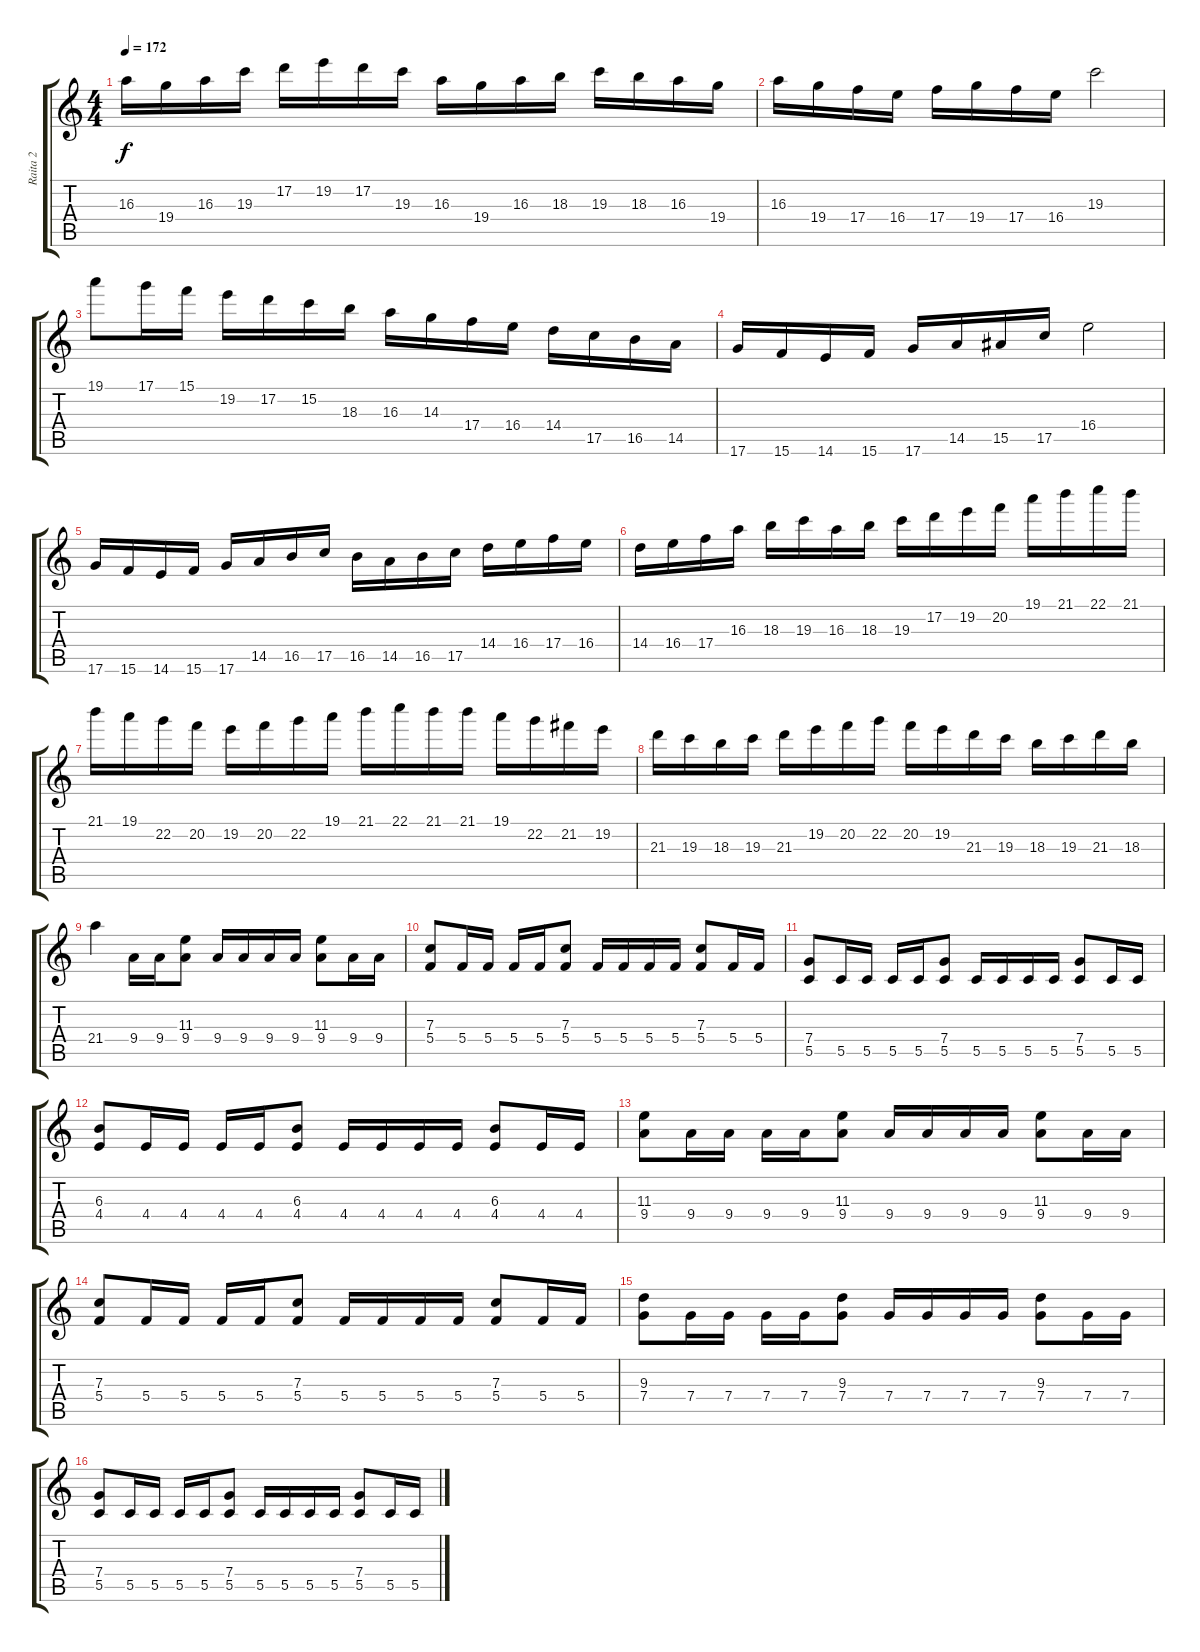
\track ("Raita 2" "Raita 2") {instrument overdrivenguitar}
\staff {score tabs}
\tuning (D4 A3 F3 C3 G2 D2) {hide}
\ts (4 4)
\tempo 172
\clef g2
\ks c
16.3.16{dy f} 19.4.16 16.3.16 19.3.16 17.2.16 19.2.16 17.2.16 19.3.16 16.3.16 19.4.16 16.3.16 18.3.16 19.3.16 18.3.16 16.3.16 19.4.16 |
16.3.16 19.4.16 17.4.16 16.4.16 17.4.16 19.4.16 17.4.16 16.4.16 19.3.2 |
19.1.8 17.1.16 15.1.16 19.2.16 17.2.16 15.2.16 18.3.16 16.3.16 14.3.16 17.4.16 16.4.16 14.4.16 17.5.16 16.5.16 14.5.16 |
17.6.16 15.6.16 14.6.16 15.6.16 17.6.16 14.5.16 15.5.16 17.5.16 16.4.2 |
17.6.16 15.6.16 14.6.16 15.6.16 17.6.16 14.5.16 16.5.16 17.5.16 16.5.16 14.5.16 16.5.16 17.5.16 14.4.16 16.4.16 17.4.16 16.4.16 |
14.4.16 16.4.16 17.4.16 16.3.16 18.3.16 19.3.16 16.3.16 18.3.16 19.3.16 17.2.16 19.2.16 20.2.16 19.1.16 21.1.16 22.1.16 21.1.16 |
21.1.16 19.1.16 22.2.16 20.2.16 19.2.16 20.2.16 22.2.16 19.1.16 21.1.16 22.1.16 21.1.16 21.1.16 19.1.16 22.2.16 21.2.16 19.2.16 |
21.3.16 19.3.16 18.3.16 19.3.16 21.3.16 19.2.16 20.2.16 22.2.16 20.2.16 19.2.16 21.3.16 19.3.16 18.3.16 19.3.16 21.3.16 18.3.16 |
21.4.4 9.4.16 9.4.16 (11.3 9.4).8 9.4.16 9.4.16 9.4.16 9.4.16 (11.3 9.4).8 9.4.16 9.4.16 |
(7.3 5.4).8 5.4.16 5.4.16 5.4.16 5.4.16 (7.3 5.4).8 5.4.16 5.4.16 5.4.16 5.4.16 (7.3 5.4).8 5.4.16 5.4.16 |
(7.4 5.5).8 5.5.16 5.5.16 5.5.16 5.5.16 (7.4 5.5).8 5.5.16 5.5.16 5.5.16 5.5.16 (7.4 5.5).8 5.5.16 5.5.16 |
(6.3 4.4).8 4.4.16 4.4.16 4.4.16 4.4.16 (6.3 4.4).8 4.4.16 4.4.16 4.4.16 4.4.16 (6.3 4.4).8 4.4.16 4.4.16 |
(11.3 9.4).8 9.4.16 9.4.16 9.4.16 9.4.16 (11.3 9.4).8 9.4.16 9.4.16 9.4.16 9.4.16 (11.3 9.4).8 9.4.16 9.4.16 |
(7.3 5.4).8 5.4.16 5.4.16 5.4.16 5.4.16 (7.3 5.4).8 5.4.16 5.4.16 5.4.16 5.4.16 (7.3 5.4).8 5.4.16 5.4.16 |
(9.3 7.4).8 7.4.16 7.4.16 7.4.16 7.4.16 (9.3 7.4).8 7.4.16 7.4.16 7.4.16 7.4.16 (9.3 7.4).8 7.4.16 7.4.16 |
(7.4 5.5).8 5.5.16 5.5.16 5.5.16 5.5.16 (7.4 5.5).8 5.5.16 5.5.16 5.5.16 5.5.16 (7.4 5.5).8 5.5.16 5.5.16
